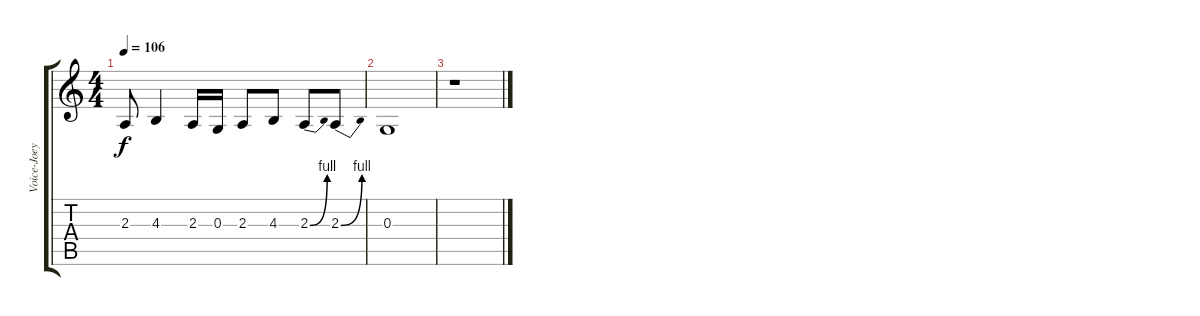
\track ("Voice-Joey Ramone" "Voice-Joey") {instrument altosax}
\staff {score tabs}
\tuning (E4 B3 G3 D3 A2 E2) {hide}
\ts (4 4)
\tempo 106
\clef g2
\ks c
2.3.8{dy f} 4.3.4 2.3.16 0.3.16 2.3.8 4.3.8 2.3{be (bend 0 0 60 4)}.8 2.3{be (bend 0 0 60 4)}.8 |
0.3.1 |
r.1
